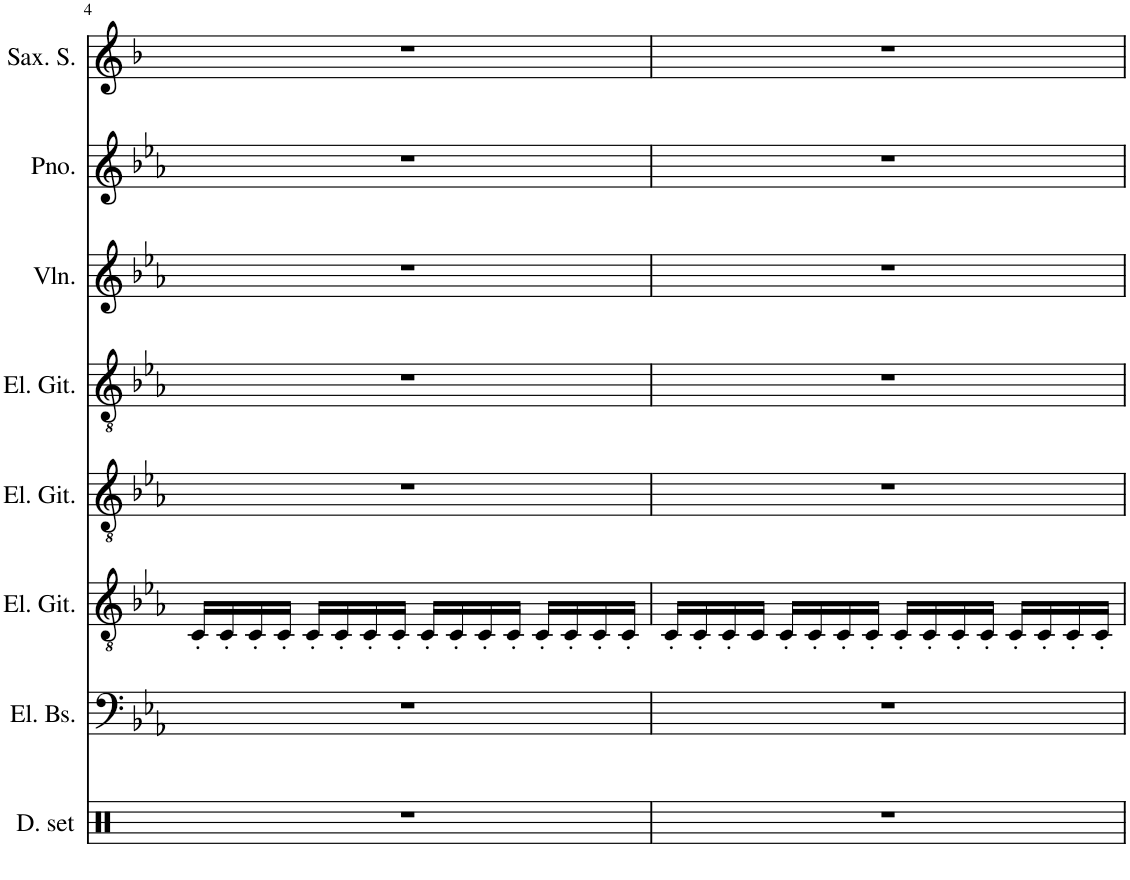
**kern	**kern	**kern	**kern	**kern	**kern	**kern	**kern
*part8	*part7	*part6	*part5	*part4	*part3	*part2	*part1
*staff8	*staff7	*staff6	*staff5	*staff4	*staff3	*staff2	*staff1
*I"Drumset	*I"5 snarige elektrische bas	*I"Elektrische gitaar	*I"Elektrische gitaar	*I"Elektrische gitaar	*I"Violen	*I"Piano	*I"Saxophone Soprano
*I'D. set	*I'El. Bs.	*I'El. Git.	*I'El. Git.	*I'El. Git.	*I'Vln.	*I'Pno.	*I'Sax. S.
!!LO:PB:g=z
*clefX	*clefF4	*clefGv2	*clefGv2	*clefGv2	*clefG2	*clefG2	*clefG2
*	*Trd7c12	*	*	*	*	*	*Trd1c2
*k[]	*k[b-e-a-]	*k[b-e-a-]	*k[b-e-a-]	*k[b-e-a-]	*k[b-e-a-]	*k[b-e-a-]	*k[b-]
*M4/4	*M4/4	*M4/4	*M4/4	*M4/4	*M4/4	*M4/4	*M4/4
=4	=4	=4	=4	=4	=4	=4	=4
1r	1r	16C'/LL	1r	1r	1r	1r	1r
.	.	16C'/	.	.	.	.	.
.	.	16C'/	.	.	.	.	.
.	.	16C'/JJ	.	.	.	.	.
.	.	16C'/LL	.	.	.	.	.
.	.	16C'/	.	.	.	.	.
.	.	16C'/	.	.	.	.	.
.	.	16C'/JJ	.	.	.	.	.
.	.	16C'/LL	.	.	.	.	.
.	.	16C'/	.	.	.	.	.
.	.	16C'/	.	.	.	.	.
.	.	16C'/JJ	.	.	.	.	.
.	.	16C'/LL	.	.	.	.	.
.	.	16C'/	.	.	.	.	.
.	.	16C'/	.	.	.	.	.
.	.	16C'/JJ	.	.	.	.	.
=5	=5	=5	=5	=5	=5	=5	=5
1r	1r	16C'/LL	1r	1r	1r	1r	1r
.	.	16C'/	.	.	.	.	.
.	.	16C'/	.	.	.	.	.
.	.	16C/JJ	.	.	.	.	.
.	.	16C'/LL	.	.	.	.	.
.	.	16C'/	.	.	.	.	.
.	.	16C'/	.	.	.	.	.
.	.	16C'/JJ	.	.	.	.	.
.	.	16C'/LL	.	.	.	.	.
.	.	16C'/	.	.	.	.	.
.	.	16C'/	.	.	.	.	.
.	.	16C'/JJ	.	.	.	.	.
.	.	16C'/LL	.	.	.	.	.
.	.	16C'/	.	.	.	.	.
.	.	16C'/	.	.	.	.	.
.	.	16C'/JJ	.	.	.	.	.
=	=	=	=	=	=	=	=
*-	*-	*-	*-	*-	*-	*-	*-
